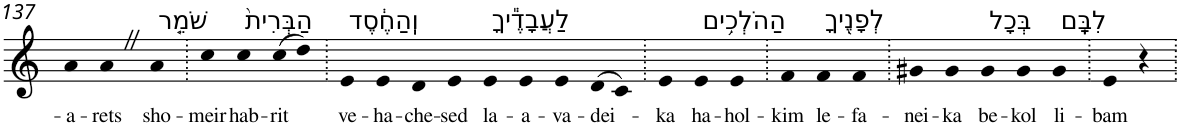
**kern	**text
*part1	*part1
*staff1	*staff1
*I"Piano	*
*I'Pno	*
!!LO:PB:g=z
*clefG2	*
*k[]	*
=137	=137
!	!LO:LY:b
4a	-a-
!	!LO:LY:b
4aZ	-rets
!LO:TX:a:t=שֹׁמֵ֤ר	!
!	!LO:LY:b
4a	sho-
=138.	=138.
!	!LO:LY:b
4cc	-meir
!LO:TX:a:t=הַבְּרִית֙	!
!	!LO:LY:b
4cc	hab-
!	!LO:LY:b
(>8cc	-rit
8dd)	.
=139.	=139.
!LO:TX:a:t=וְֽהַחֶ֔סֶד	!
!	!LO:LY:b
4e	ve-
!	!LO:LY:b
4e	-ha-
!	!LO:LY:b
4d	-che-
!	!LO:LY:b
4e	-sed
!LO:TX:a:t=לַעֲבָדֶ֕יךָ	!
!	!LO:LY:b
4e	la-
!	!LO:LY:b
4e	-a-
!	!LO:LY:b
4e	-va-
!	!LO:LY:b
(>8d	-dei-
8c)	.
=140.	=140.
!	!LO:LY:b
4e	-ka
!LO:TX:a:t=הַהֹלְכִ֥ים	!
!	!LO:LY:b
4e	ha-
!	!LO:LY:b
4e	-hol-
=141.	=141.
!	!LO:LY:b
4f	-kim
!LO:TX:a:t=לְפָנֶ֖יךָ	!
!	!LO:LY:b
4f	le-
!	!LO:LY:b
4f	-fa-
=142.	=142.
!	!LO:LY:b
4g#X	-nei-
!	!LO:LY:b
4g#	-ka
!LO:TX:a:t=בְּכָל	!
!	!LO:LY:b
4g#	be-
!	!LO:LY:b
4g#	-kol
!LO:TX:a:t=לִבָּֽם	!
!	!LO:LY:b
4g#	li-
=143.	=143.
!	!LO:LY:b
4e	-bam
4r	.
=.	=.
*-	*-
